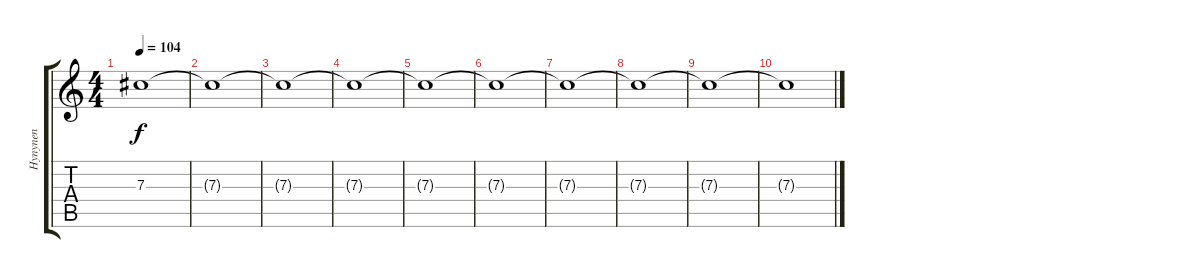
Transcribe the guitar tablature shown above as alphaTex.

\track ("Hynynen" "Hynynen") {instrument overdrivenguitar}
\staff {score tabs}
\tuning (Eb4 Bb3 Gb3 Db3 Ab2 Db2) {hide}
\ts (4 4)
\tempo 104
\clef g2
\ks c
7.3{t}.1{dy f} |
7.3{t}.1 |
7.3{t}.1 |
7.3{t}.1{volume 3} |
7.3{t}.1 |
7.3{t}.1 |
7.3{t}.1 |
7.3{t}.1{volume 0} |
7.3{t}.1 |
7.3{t}.1
